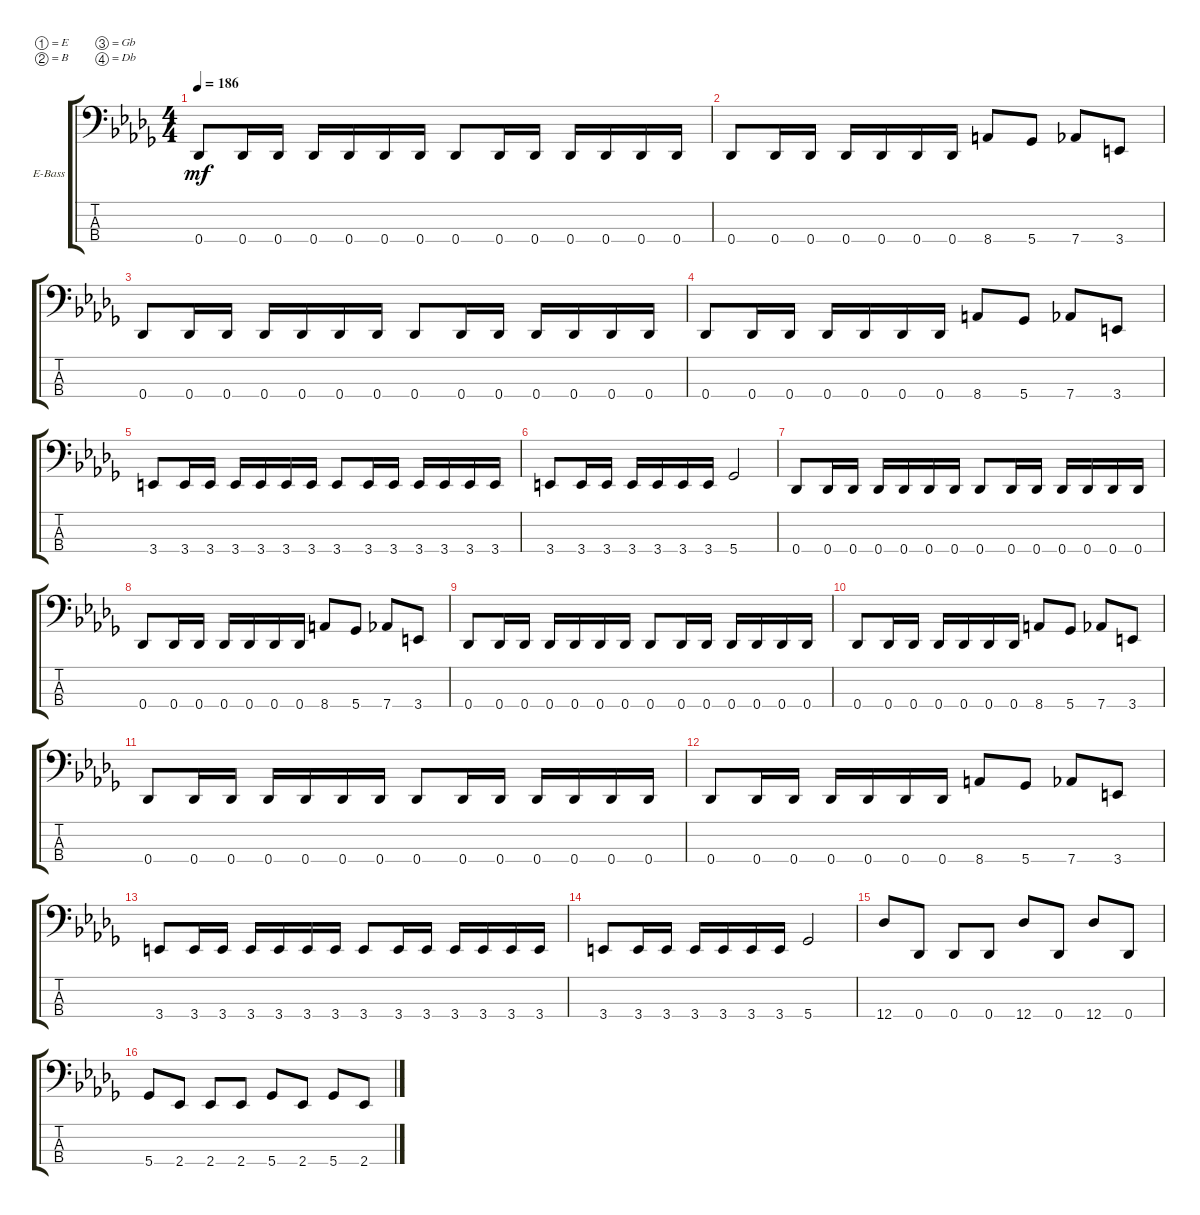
\bracketExtendMode groupsimilarinstruments
\firstSystemTrackNameOrientation horizontal
\otherSystemsTrackNameOrientation horizontal
\track (" Bass" "E-Bass") {instrument electricbassfinger}
\staff {score tabs}
\tuning (E2 B1 Gb1 Db1)
\ts (4 4)
\tempo 186
\clef f4
\scale
0.333333
\ks db
0.4.8{dy mf} 0.4.16 0.4.16 0.4.16 0.4.16 0.4.16 0.4.16 0.4.8 0.4.16 0.4.16 0.4.16 0.4.16 0.4.16 0.4.16 |
\scale
0.333333 0.4.8 0.4.16 0.4.16 0.4.16 0.4.16 0.4.16 0.4.16 8.4.8 5.4.8 7.4.8 3.4.8 |
\scale
0.333333 0.4.8 0.4.16 0.4.16 0.4.16 0.4.16 0.4.16 0.4.16 0.4.8 0.4.16 0.4.16 0.4.16 0.4.16 0.4.16 0.4.16 |
\scale
0.333333 0.4.8 0.4.16 0.4.16 0.4.16 0.4.16 0.4.16 0.4.16 8.4.8 5.4.8 7.4.8 3.4.8 |
\scale
0.333333 3.4.8 3.4.16 3.4.16 3.4.16 3.4.16 3.4.16 3.4.16 3.4.8 3.4.16 3.4.16 3.4.16 3.4.16 3.4.16 3.4.16 |
\scale
0.333333 3.4.8 3.4.16 3.4.16 3.4.16 3.4.16 3.4.16 3.4.16 5.4.2 |
\scale
0.333333 0.4.8 0.4.16 0.4.16 0.4.16 0.4.16 0.4.16 0.4.16 0.4.8 0.4.16 0.4.16 0.4.16 0.4.16 0.4.16 0.4.16 |
\scale
0.333333 0.4.8 0.4.16 0.4.16 0.4.16 0.4.16 0.4.16 0.4.16 8.4.8 5.4.8 7.4.8 3.4.8 |
\scale
0.333333 0.4.8 0.4.16 0.4.16 0.4.16 0.4.16 0.4.16 0.4.16 0.4.8 0.4.16 0.4.16 0.4.16 0.4.16 0.4.16 0.4.16 |
\scale
0.333333 0.4.8 0.4.16 0.4.16 0.4.16 0.4.16 0.4.16 0.4.16 8.4.8 5.4.8 7.4.8 3.4.8 |
\scale
0.333333 0.4.8 0.4.16 0.4.16 0.4.16 0.4.16 0.4.16 0.4.16 0.4.8 0.4.16 0.4.16 0.4.16 0.4.16 0.4.16 0.4.16 |
\scale
0.333333 0.4.8 0.4.16 0.4.16 0.4.16 0.4.16 0.4.16 0.4.16 8.4.8 5.4.8 7.4.8 3.4.8 |
\scale
0.333333 3.4.8 3.4.16 3.4.16 3.4.16 3.4.16 3.4.16 3.4.16 3.4.8 3.4.16 3.4.16 3.4.16 3.4.16 3.4.16 3.4.16 |
\scale
0.333333 3.4.8 3.4.16 3.4.16 3.4.16 3.4.16 3.4.16 3.4.16 5.4.2 |
\scale
0.333333 12.4.8 0.4.8 0.4.8 0.4.8 12.4.8 0.4.8 12.4.8 0.4.8 |
\scale
0.333333 5.4.8 2.4.8 2.4.8 2.4.8 5.4.8 2.4.8 5.4.8 2.4.8
